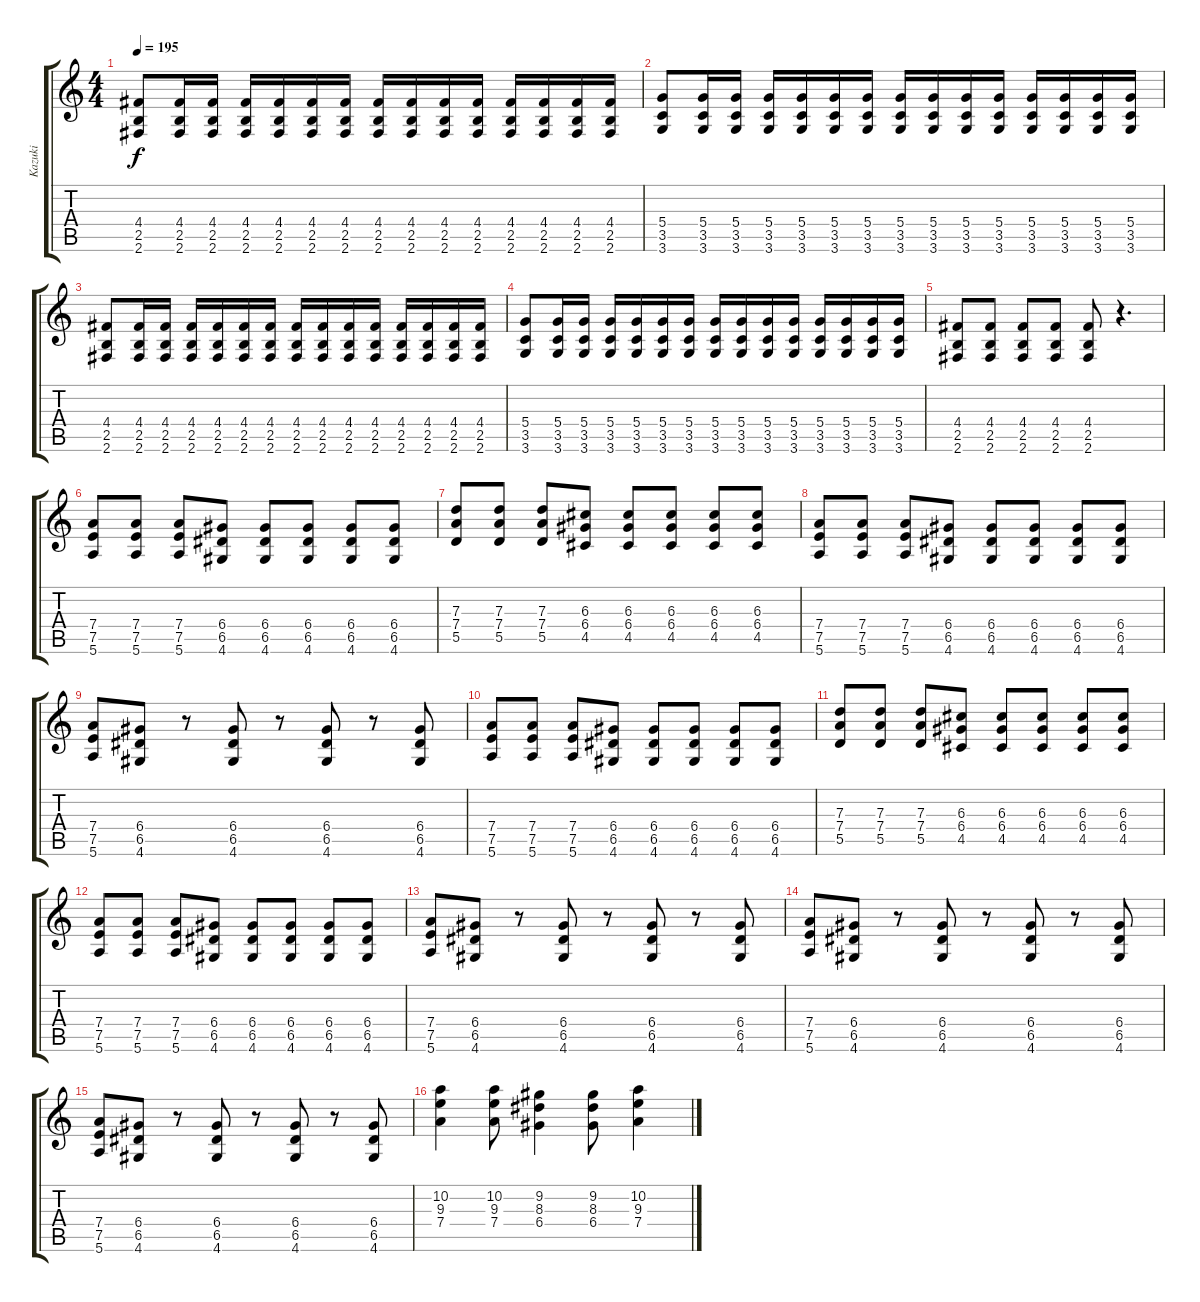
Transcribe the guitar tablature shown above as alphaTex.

\track ("Kazuki" "Kazuki") {instrument distortionguitar}
\staff {score tabs}
\tuning (E4 B3 G3 D3 A2 E2) {hide}
\ts (4 4)
\tempo 195
\clef g2
\ks c
(4.4 2.5 2.6).8{dy f} (4.4 2.5 2.6).16 (4.4 2.5 2.6).16 (4.4 2.5 2.6).16 (4.4 2.5 2.6).16 (4.4 2.5 2.6).16 (4.4 2.5 2.6).16 (4.4 2.5 2.6).16 (4.4 2.5 2.6).16 (4.4 2.5 2.6).16 (4.4 2.5 2.6).16 (4.4 2.5 2.6).16 (4.4 2.5 2.6).16 (4.4 2.5 2.6).16 (4.4 2.5 2.6).16 |
(5.4 3.5 3.6).8 (5.4 3.5 3.6).16 (5.4 3.5 3.6).16 (5.4 3.5 3.6).16 (5.4 3.5 3.6).16 (5.4 3.5 3.6).16 (5.4 3.5 3.6).16 (5.4 3.5 3.6).16 (5.4 3.5 3.6).16 (5.4 3.5 3.6).16 (5.4 3.5 3.6).16 (5.4 3.5 3.6).16 (5.4 3.5 3.6).16 (5.4 3.5 3.6).16 (5.4 3.5 3.6).16 |
(4.4 2.5 2.6).8 (4.4 2.5 2.6).16 (4.4 2.5 2.6).16 (4.4 2.5 2.6).16 (4.4 2.5 2.6).16 (4.4 2.5 2.6).16 (4.4 2.5 2.6).16 (4.4 2.5 2.6).16 (4.4 2.5 2.6).16 (4.4 2.5 2.6).16 (4.4 2.5 2.6).16 (4.4 2.5 2.6).16 (4.4 2.5 2.6).16 (4.4 2.5 2.6).16 (4.4 2.5 2.6).16 |
(5.4 3.5 3.6).8 (5.4 3.5 3.6).16 (5.4 3.5 3.6).16 (5.4 3.5 3.6).16 (5.4 3.5 3.6).16 (5.4 3.5 3.6).16 (5.4 3.5 3.6).16 (5.4 3.5 3.6).16 (5.4 3.5 3.6).16 (5.4 3.5 3.6).16 (5.4 3.5 3.6).16 (5.4 3.5 3.6).16 (5.4 3.5 3.6).16 (5.4 3.5 3.6).16 (5.4 3.5 3.6).16 |
(4.4 2.5 2.6).8 (4.4 2.5 2.6).8 (4.4 2.5 2.6).8 (4.4 2.5 2.6).8 (4.4 2.5 2.6).8 r.4{d} |
(7.4 7.5 5.6).8 (7.4 7.5 5.6).8 (7.4 7.5 5.6).8 (6.4 6.5 4.6).8 (6.4 6.5 4.6).8 (6.4 6.5 4.6).8 (6.4 6.5 4.6).8 (6.4 6.5 4.6).8 |
(7.3 7.4 5.5).8 (7.3 7.4 5.5).8 (7.3 7.4 5.5).8 (6.3 6.4 4.5).8 (6.3 6.4 4.5).8 (6.3 6.4 4.5).8 (6.3 6.4 4.5).8 (6.3 6.4 4.5).8 |
(7.4 7.5 5.6).8 (7.4 7.5 5.6).8 (7.4 7.5 5.6).8 (6.4 6.5 4.6).8 (6.4 6.5 4.6).8 (6.4 6.5 4.6).8 (6.4 6.5 4.6).8 (6.4 6.5 4.6).8 |
(7.4 7.5 5.6).8 (6.4 6.5 4.6).8 r.8 (6.4 6.5 4.6).8 r.8 (6.4 6.5 4.6).8 r.8 (6.4 6.5 4.6).8 |
(7.4 7.5 5.6).8 (7.4 7.5 5.6).8 (7.4 7.5 5.6).8 (6.4 6.5 4.6).8 (6.4 6.5 4.6).8 (6.4 6.5 4.6).8 (6.4 6.5 4.6).8 (6.4 6.5 4.6).8 |
(7.3 7.4 5.5).8 (7.3 7.4 5.5).8 (7.3 7.4 5.5).8 (6.3 6.4 4.5).8 (6.3 6.4 4.5).8 (6.3 6.4 4.5).8 (6.3 6.4 4.5).8 (6.3 6.4 4.5).8 |
(7.4 7.5 5.6).8 (7.4 7.5 5.6).8 (7.4 7.5 5.6).8 (6.4 6.5 4.6).8 (6.4 6.5 4.6).8 (6.4 6.5 4.6).8 (6.4 6.5 4.6).8 (6.4 6.5 4.6).8 |
(7.4 7.5 5.6).8 (6.4 6.5 4.6).8 r.8 (6.4 6.5 4.6).8 r.8 (6.4 6.5 4.6).8 r.8 (6.4 6.5 4.6).8 |
(7.4 7.5 5.6).8 (6.4 6.5 4.6).8 r.8 (6.4 6.5 4.6).8 r.8 (6.4 6.5 4.6).8 r.8 (6.4 6.5 4.6).8 |
(7.4 7.5 5.6).8 (6.4 6.5 4.6).8 r.8 (6.4 6.5 4.6).8 r.8 (6.4 6.5 4.6).8 r.8 (6.4 6.5 4.6).8 |
(10.2 9.3 7.4).4 (10.2 9.3 7.4).8 (9.2 8.3 6.4).4 (9.2 8.3 6.4).8 (10.2 9.3 7.4).4
